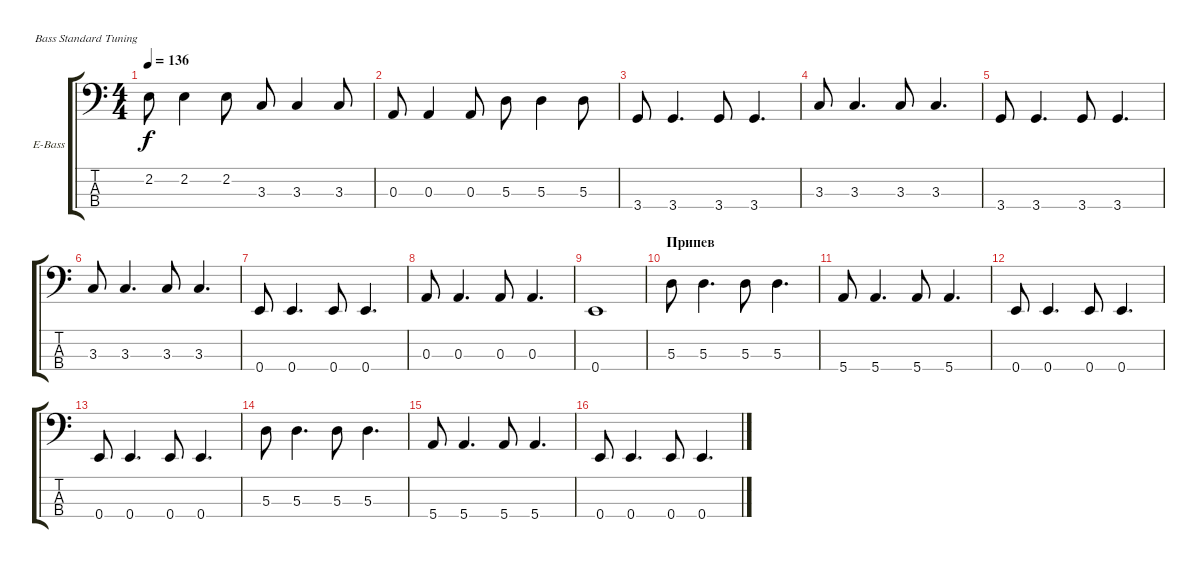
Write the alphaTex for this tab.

\defaultSystemsLayout 4
\bracketExtendMode groupsimilarinstruments
\firstSystemTrackNameOrientation horizontal
\otherSystemsTrackNameOrientation horizontal
\track ("А. Андреев" "E-Bass") {instrument electricbassfinger}
\staff {score tabs}
\tuning (G2 D2 A1 E1)
\ts (4 4)
\tempo 136
\clef f4
\ks c
2.2.8{dy f} 2.2.4 2.2.8 3.3.8 3.3.4 3.3.8 |
0.3.8 0.3.4 0.3.8 5.3.8 5.3.4 5.3.8 |
3.4.8 3.4.4{d} 3.4.8 3.4.4{d} |
3.3.8 3.3.4{d} 3.3.8 3.3.4{d} |
3.4.8 3.4.4{d} 3.4.8 3.4.4{d} |
3.3.8 3.3.4{d} 3.3.8 3.3.4{d} |
0.4.8 0.4.4{d} 0.4.8 0.4.4{d} |
0.3.8 0.3.4{d} 0.3.8 0.3.4{d} |
0.4.1 |
\section ("" "Припев")
5.3.8 5.3.4{d} 5.3.8 5.3.4{d} |
5.4.8 5.4.4{d} 5.4.8 5.4.4{d} |
0.4.8 0.4.4{d} 0.4.8 0.4.4{d} |
0.4.8 0.4.4{d} 0.4.8 0.4.4{d} |
5.3.8 5.3.4{d} 5.3.8 5.3.4{d} |
5.4.8 5.4.4{d} 5.4.8 5.4.4{d} |
0.4.8 0.4.4{d} 0.4.8 0.4.4{d}
